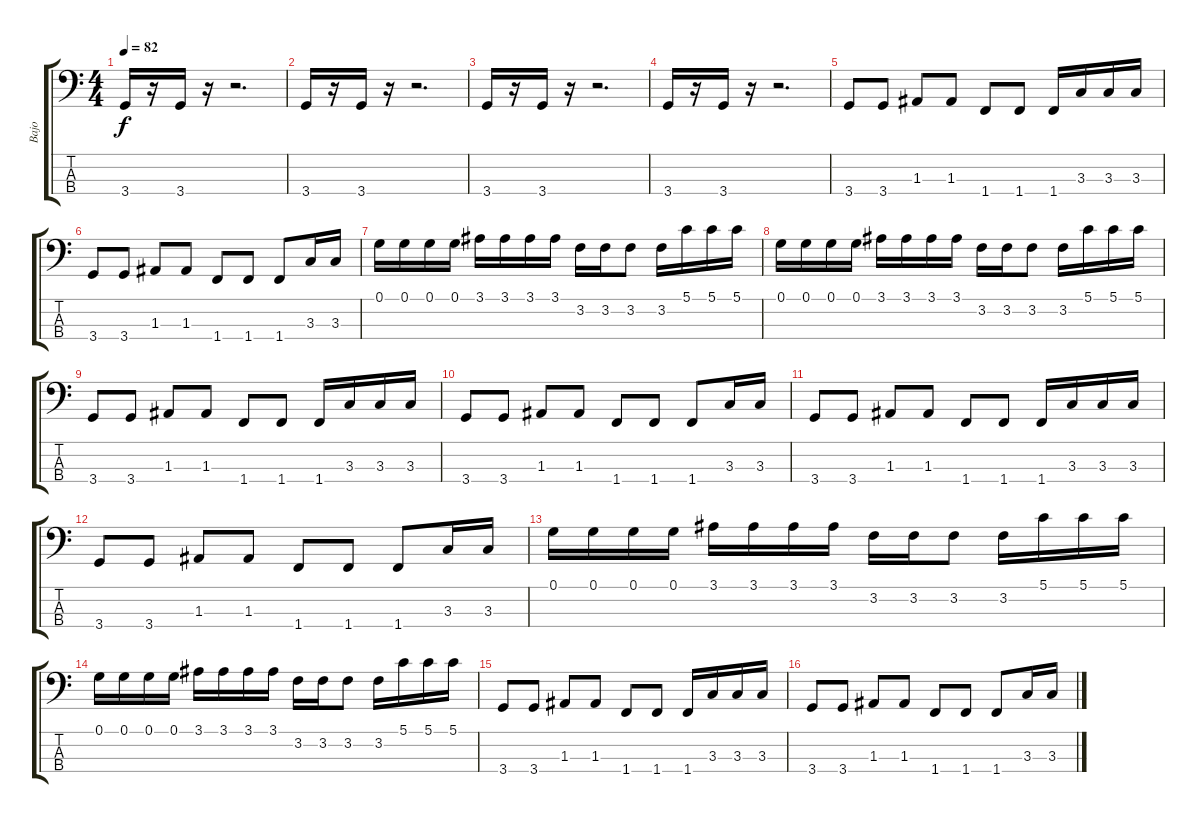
\track ("Bajo" "Bajo") {instrument electricbasspick}
\staff {score tabs}
\tuning (G2 D2 A1 E1) {hide}
\ts (4 4)
\tempo 82
\clef f4
\ks c
3.4.16{dy f instrument electricbasspick} r.16 3.4.16 r.16 r.2{d} |
3.4.16 r.16 3.4.16 r.16 r.2{d} |
3.4.16 r.16 3.4.16 r.16 r.2{d} |
3.4.16 r.16 3.4.16 r.16 r.2{d} |
3.4.8 3.4.8 1.3.8 1.3.8 1.4.8 1.4.8 1.4.16 3.3.16 3.3.16 3.3.16 |
3.4.8 3.4.8 1.3.8 1.3.8 1.4.8 1.4.8 1.4.8 3.3.16 3.3.16 |
0.1.16 0.1.16 0.1.16 0.1.16 3.1.16 3.1.16 3.1.16 3.1.16 3.2.16 3.2.16 3.2.8 3.2.16 5.1.16 5.1.16 5.1.16 |
0.1.16 0.1.16 0.1.16 0.1.16 3.1.16 3.1.16 3.1.16 3.1.16 3.2.16 3.2.16 3.2.8 3.2.16 5.1.16 5.1.16 5.1.16 |
3.4.8 3.4.8 1.3.8 1.3.8 1.4.8 1.4.8 1.4.16 3.3.16 3.3.16 3.3.16 |
3.4.8 3.4.8 1.3.8 1.3.8 1.4.8 1.4.8 1.4.8 3.3.16 3.3.16 |
3.4.8 3.4.8 1.3.8 1.3.8 1.4.8 1.4.8 1.4.16 3.3.16 3.3.16 3.3.16 |
3.4.8 3.4.8 1.3.8 1.3.8 1.4.8 1.4.8 1.4.8 3.3.16 3.3.16 |
0.1.16 0.1.16 0.1.16 0.1.16 3.1.16 3.1.16 3.1.16 3.1.16 3.2.16 3.2.16 3.2.8 3.2.16 5.1.16 5.1.16 5.1.16 |
0.1.16 0.1.16 0.1.16 0.1.16 3.1.16 3.1.16 3.1.16 3.1.16 3.2.16 3.2.16 3.2.8 3.2.16 5.1.16 5.1.16 5.1.16 |
3.4.8 3.4.8 1.3.8 1.3.8 1.4.8 1.4.8 1.4.16 3.3.16 3.3.16 3.3.16 |
3.4.8 3.4.8 1.3.8 1.3.8 1.4.8 1.4.8 1.4.8 3.3.16 3.3.16
